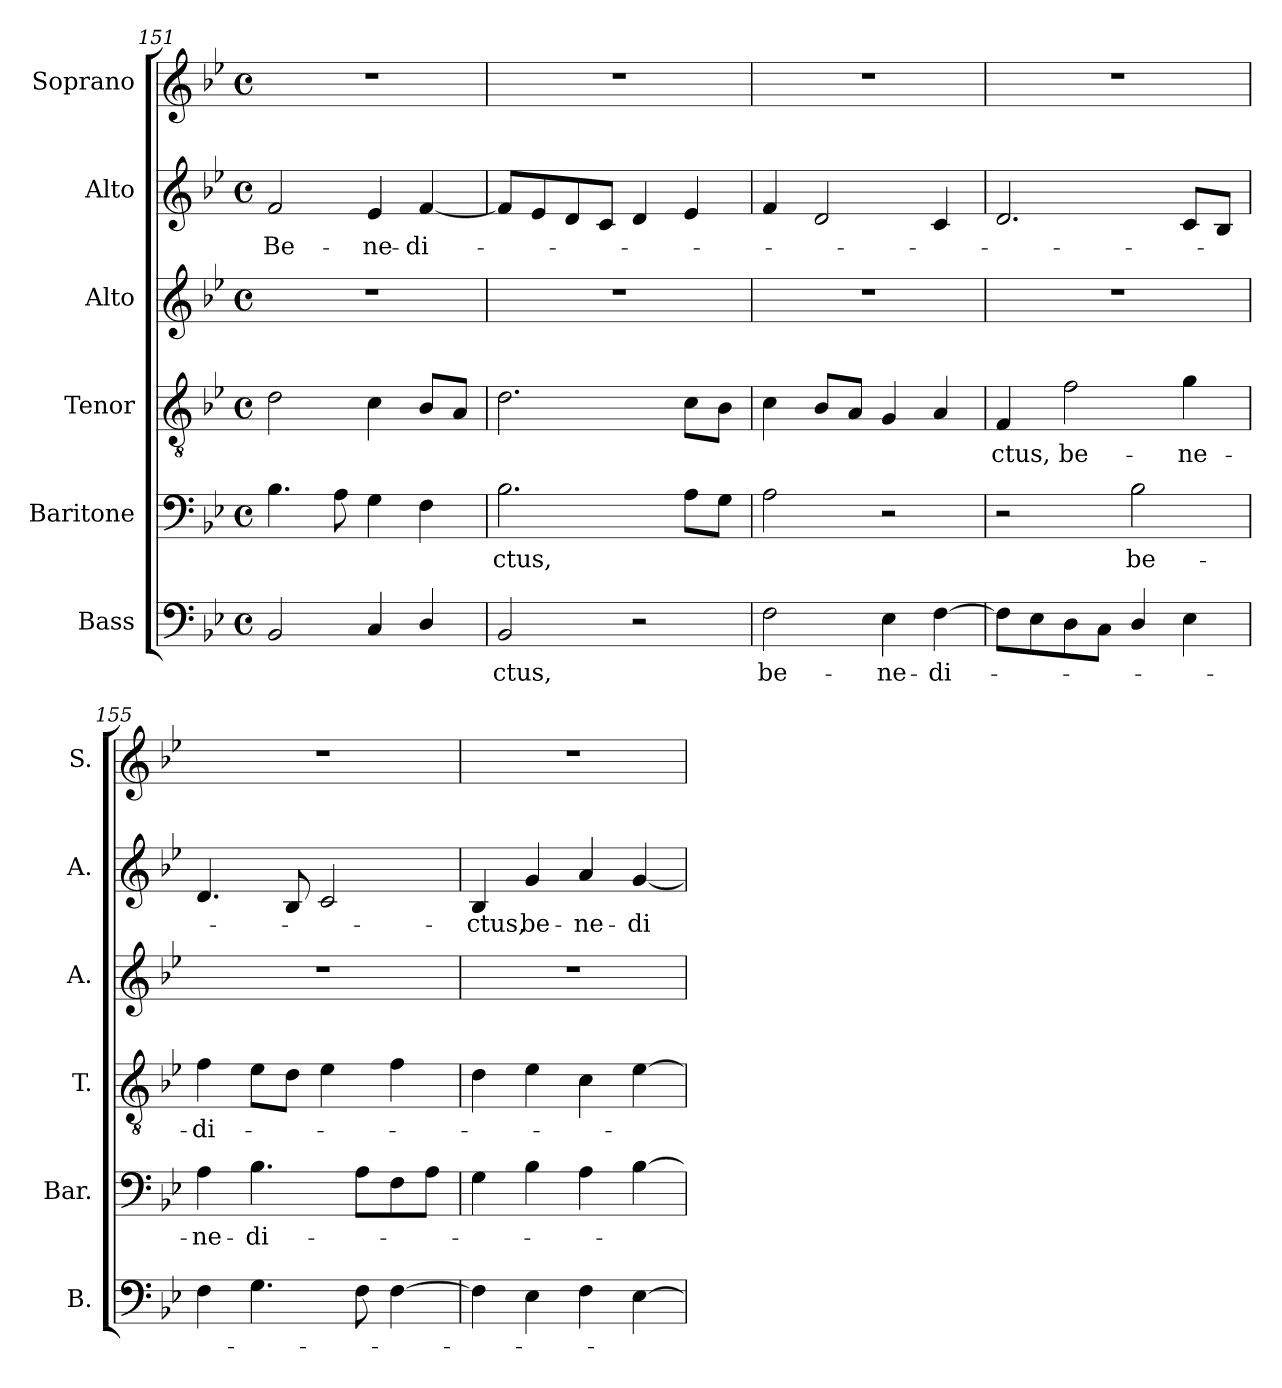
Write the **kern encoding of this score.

**kern	**text	**kern	**text	**kern	**text	**kern	**kern	**text	**kern
*part6	*part6	*part5	*part5	*part4	*part4	*part3	*part2	*part2	*part1
*staff6	*staff6	*staff5	*staff5	*staff4	*staff4	*staff3	*staff2	*staff2	*staff1
*I"Bass	*	*I"Baritone	*	*I"Tenor	*	*I"Alto	*I"Alto	*	*I"Soprano
*I'B.	*	*I'Bar.	*	*I'T.	*	*I'A.	*I'A.	*	*I'S.
*clefF4	*	*clefF4	*	*clefGv2	*	*clefG2	*clefG2	*	*clefG2
*	*	*	*	*ITrd7c12	*	*	*	*	*
*k[b-e-]	*	*k[b-e-]	*	*k[b-e-]	*	*k[b-e-]	*k[b-e-]	*	*k[b-e-]
*B-:	*	*B-:	*	*B-:	*	*B-:	*B-:	*	*B-:
*M4/4	*	*M4/4	*	*M4/4	*	*M4/4	*M4/4	*	*M4/4
*met(c)	*	*met(c)	*	*met(c)	*	*met(c)	*met(c)	*	*met(c)
=151	=151	=151	=151	=151	=151	=151	=151	=151	=151
!	!	!	!	!	!	!	!	!LO:LY:b:color=#000000	!
2BB-i/	.	4.B-i\	.	2Di\	.	1r	2fi/	Be-	1r
.	.	8Ai\	.	.	.	.	.	.	.
!	!	!	!	!	!	!	!	!LO:LY:b:color=#000000	!
4Ci/	.	4Gi\	.	4Ci\	.	.	4e-i/	-ne-	.
!	!	!	!	!	!	!	!	!LO:LY:b:color=#000000	!
4Di/	.	4Fi\	.	8BB-i/L	.	.	[4fi/	-di-	.
.	.	.	.	8AAi/J	.	.	.	.	.
!!LO:LB:g=z
=152	=152	=152	=152	=152	=152	=152	=152	=152	=152
!	!LO:LY:b:color=#000000	!	!	!	!	!	!	!	!
!	!	!	!LO:LY:b:color=#000000	!	!	!	!	!	!
2BB-i/	-ctus,	2.B-i\	-ctus,	2.Di\	.	1r	8fi/L]	.	1r
.	.	.	.	.	.	.	8e-i/	.	.
.	.	.	.	.	.	.	8di/	.	.
.	.	.	.	.	.	.	8ci/J	.	.
2r	.	.	.	.	.	.	4di/	.	.
.	.	8Ai\L	.	8Ci\L	.	.	4e-i/	.	.
.	.	8Gi\J	.	8BB-i\J	.	.	.	.	.
=153	=153	=153	=153	=153	=153	=153	=153	=153	=153
!	!LO:LY:b:color=#000000	!	!	!	!	!	!	!	!
2Fi\	be-	2Ai\	.	4Ci\	.	1r	4fi/	.	1r
.	.	.	.	8BB-i/L	.	.	2di/	.	.
.	.	.	.	8AAi/J	.	.	.	.	.
!	!LO:LY:b:color=#000000	!	!	!	!	!	!	!	!
4E-i\	-ne-	2r	.	4GGi/	.	.	.	.	.
!	!LO:LY:b:color=#000000	!	!	!	!	!	!	!	!
[4Fi\	-di-	.	.	4AAi/	.	.	4ci/	.	.
=154	=154	=154	=154	=154	=154	=154	=154	=154	=154
!	!	!	!	!	!LO:LY:b:color=#000000	!	!	!	!
8Fi\L]	.	2r	.	4FFi/	-ctus,	1r	2.di/	.	1r
8E-i\	.	.	.	.	.	.	.	.	.
!	!	!	!	!	!LO:LY:b:color=#000000	!	!	!	!
8Di\	.	.	.	2Fi\	be-	.	.	.	.
8Ci\J	.	.	.	.	.	.	.	.	.
!	!	!	!LO:LY:b:color=#000000	!	!	!	!	!	!
4Di/	.	2B-i\	be-	.	.	.	.	.	.
!	!	!	!	!	!LO:LY:b:color=#000000	!	!	!	!
4E-i\	.	.	.	4Gi\	-ne-	.	8ci/L	.	.
.	.	.	.	.	.	.	8B-i/J	.	.
=155	=155	=155	=155	=155	=155	=155	=155	=155	=155
!	!	!	!LO:LY:b:color=#000000	!	!	!	!	!	!
!	!	!	!	!	!LO:LY:b:color=#000000	!	!	!	!
4Fi\	.	4Ai\	-ne-	4Fi\	-di-	1r	4.di/	.	1r
!	!	!	!LO:LY:b:color=#000000	!	!	!	!	!	!
4.Gi\	.	4.B-i\	-di-	8E-i\L	.	.	.	.	.
.	.	.	.	8Di\J	.	.	8B-i/	.	.
.	.	.	.	4E-i\	.	.	2ci/	.	.
8Fi\	.	8Ai\L	.	.	.	.	.	.	.
[4Fi\	.	8Fi\	.	4Fi\	.	.	.	.	.
.	.	8Ai\J	.	.	.	.	.	.	.
=156	=156	=156	=156	=156	=156	=156	=156	=156	=156
!	!	!	!	!	!	!	!	!LO:LY:b:color=#000000	!
4Fi\]	.	4Gi\	.	4Di\	.	1r	4B-i/	-ctus,	1r
!	!	!	!	!	!	!	!	!LO:LY:b:color=#000000	!
4E-i\	.	4B-i\	.	4E-i\	.	.	4gi/	be-	.
!	!	!	!	!	!	!	!	!LO:LY:b:color=#000000	!
4Fi\	.	4Ai\	.	4Ci\	.	.	4ai/	-ne-	.
!	!	!	!	!	!	!	!	!LO:LY:b:color=#000000	!
[4E-i\	.	[4B-i\	.	[4E-i\	.	.	[4gi/	-di-	.
=	=	=	=	=	=	=	=	=	=
*-	*-	*-	*-	*-	*-	*-	*-	*-	*-
